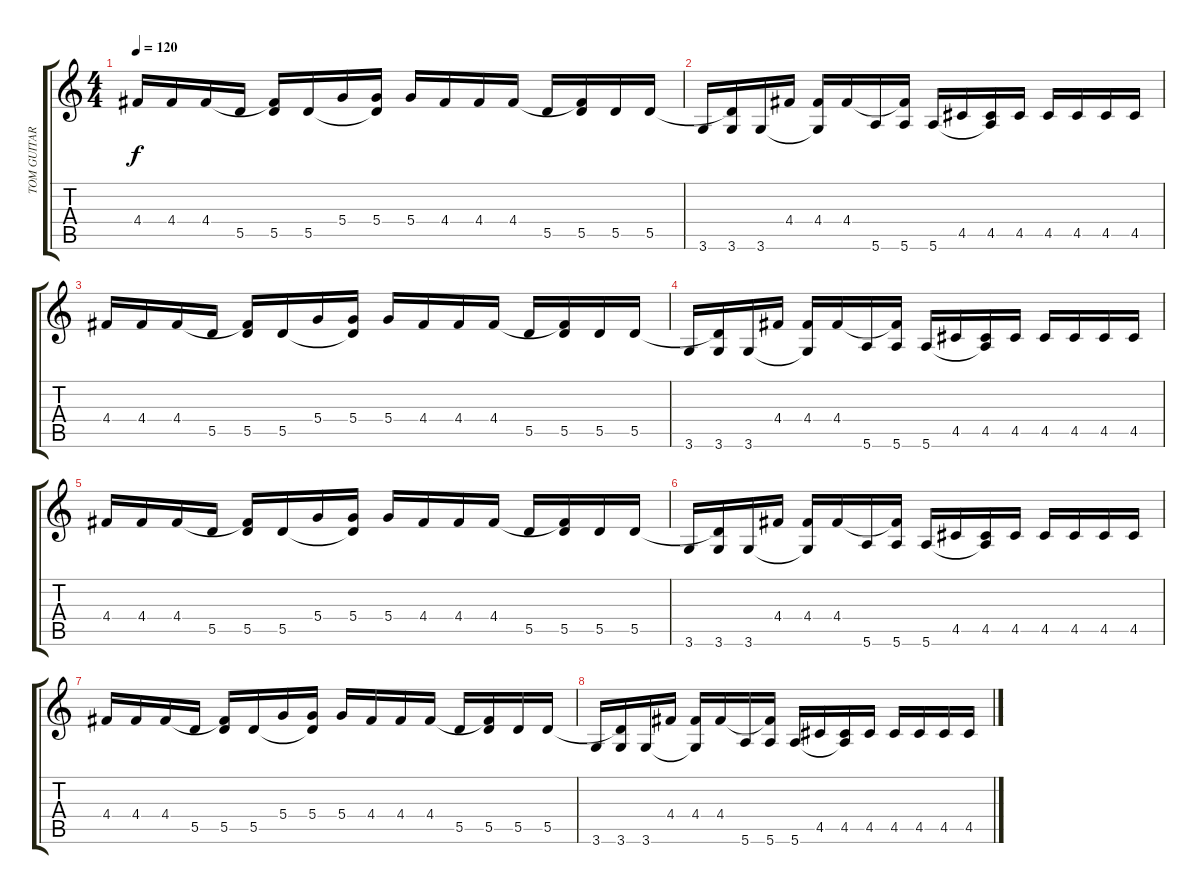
\track ("TOM GUITAR 1 TABBED BY PETER B" "TOM GUITAR") {instrument distortionguitar}
\staff {score tabs}
\tuning (E4 B3 G3 D3 A2 E2) {hide}
\ts (4 4)
\tempo 120
\clef g2
\ks c
4.4.16{dy f instrument distortionguitar} 4.4.16 4.4.16 5.5.16 (4.4{t} 5.5).16 5.5.16 5.4.16 (5.4 5.5{t}).16 5.4.16 4.4.16 4.4.16 4.4.16 5.5.16 (4.4{t} 5.5).16 5.5.16 5.5.16 |
3.6.16 (5.5{t} 3.6).16 3.6.16 4.4.16 (4.4 3.6{t}).16 4.4.16 5.6.16 (4.4{t} 5.6).16 5.6.16 4.5.16 (4.5 5.6{t}).16 4.5.16 4.5.16 4.5.16 4.5.16 4.5.16 |
4.4.16 4.4.16 4.4.16 5.5.16 (4.4{t} 5.5).16 5.5.16 5.4.16 (5.4 5.5{t}).16 5.4.16 4.4.16 4.4.16 4.4.16 5.5.16 (4.4{t} 5.5).16 5.5.16 5.5.16 |
3.6.16 (5.5{t} 3.6).16 3.6.16 4.4.16 (4.4 3.6{t}).16 4.4.16 5.6.16 (4.4{t} 5.6).16 5.6.16 4.5.16 (4.5 5.6{t}).16 4.5.16 4.5.16 4.5.16 4.5.16 4.5.16 |
4.4.16 4.4.16 4.4.16 5.5.16 (4.4{t} 5.5).16 5.5.16 5.4.16 (5.4 5.5{t}).16 5.4.16 4.4.16 4.4.16 4.4.16 5.5.16 (4.4{t} 5.5).16 5.5.16 5.5.16 |
3.6.16 (5.5{t} 3.6).16 3.6.16 4.4.16 (4.4 3.6{t}).16 4.4.16 5.6.16 (4.4{t} 5.6).16 5.6.16 4.5.16 (4.5 5.6{t}).16 4.5.16 4.5.16 4.5.16 4.5.16 4.5.16 |
4.4.16 4.4.16 4.4.16 5.5.16 (4.4{t} 5.5).16 5.5.16 5.4.16 (5.4 5.5{t}).16 5.4.16 4.4.16 4.4.16 4.4.16 5.5.16 (4.4{t} 5.5).16 5.5.16 5.5.16 |
3.6.16 (5.5{t} 3.6).16 3.6.16 4.4.16 (4.4 3.6{t}).16 4.4.16 5.6.16 (4.4{t} 5.6).16 5.6.16 4.5.16 (4.5 5.6{t}).16 4.5.16 4.5.16 4.5.16 4.5.16 4.5.16
